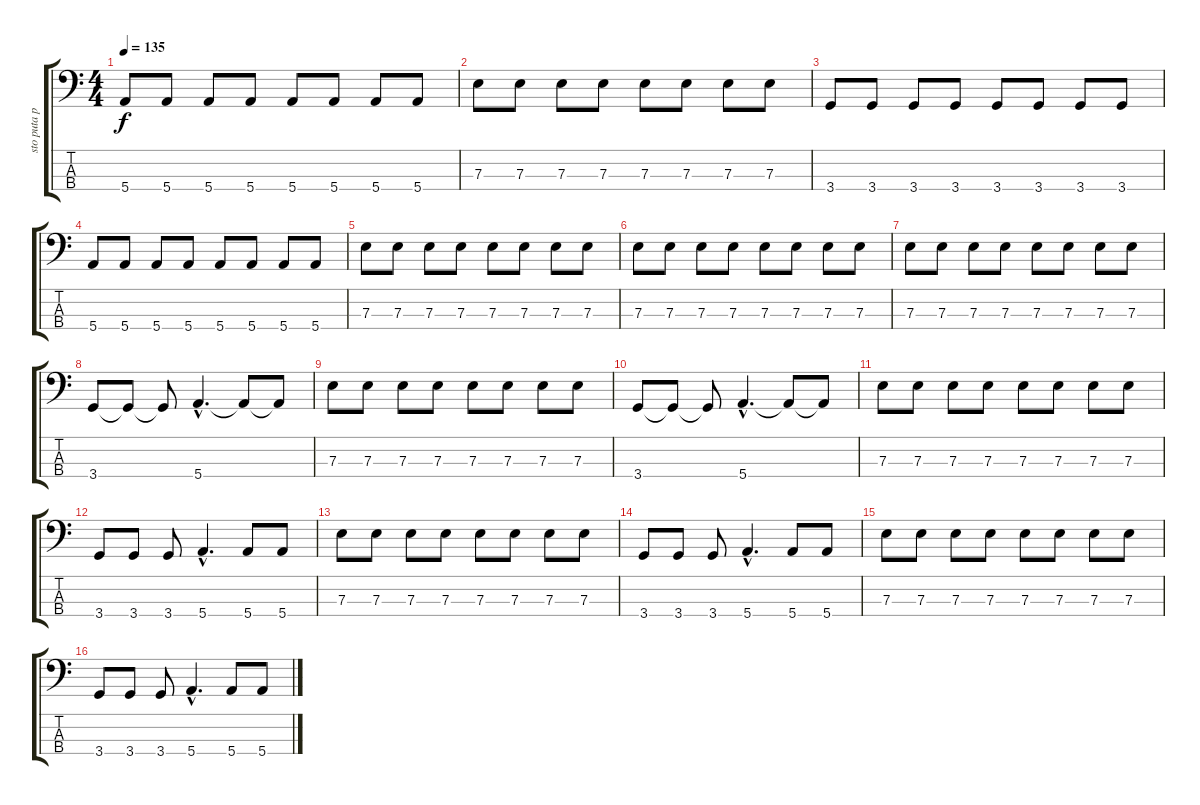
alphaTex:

\track ("sto puta po jednoj pa po drugoj" "sto puta p") {instrument electricbasspick}
\staff {score tabs}
\tuning (G2 D2 A1 E1) {hide}
\ts (4 4)
\tempo 135
\clef f4
\ks c
5.4.8{dy f} 5.4.8 5.4.8 5.4.8 5.4.8 5.4.8 5.4.8 5.4.8 |
7.3.8 7.3.8 7.3.8 7.3.8 7.3.8 7.3.8 7.3.8 7.3.8 |
3.4.8 3.4.8 3.4.8 3.4.8 3.4.8 3.4.8 3.4.8 3.4.8 |
5.4.8 5.4.8 5.4.8 5.4.8 5.4.8 5.4.8 5.4.8 5.4.8 |
7.3.8 7.3.8 7.3.8 7.3.8 7.3.8 7.3.8 7.3.8 7.3.8 |
7.3.8 7.3.8 7.3.8 7.3.8 7.3.8 7.3.8 7.3.8 7.3.8 |
7.3.8 7.3.8 7.3.8 7.3.8 7.3.8 7.3.8 7.3.8 7.3.8 |
3.4.8 3.4{t}.8 3.4{t}.8 5.4{hac}.4{d} 5.4{t}.8 5.4{t}.8 |
7.3.8 7.3.8 7.3.8 7.3.8 7.3.8 7.3.8 7.3.8 7.3.8 |
3.4.8 3.4{t}.8 3.4{t}.8 5.4{hac}.4{d} 5.4{t}.8 5.4{t}.8 |
7.3.8 7.3.8 7.3.8 7.3.8 7.3.8 7.3.8 7.3.8 7.3.8 |
3.4.8 3.4.8 3.4.8 5.4{hac}.4{d} 5.4.8 5.4.8 |
7.3.8 7.3.8 7.3.8 7.3.8 7.3.8 7.3.8 7.3.8 7.3.8 |
3.4.8 3.4.8 3.4.8 5.4{hac}.4{d} 5.4.8 5.4.8 |
7.3.8 7.3.8 7.3.8 7.3.8 7.3.8 7.3.8 7.3.8 7.3.8 |
3.4.8 3.4.8 3.4.8 5.4{hac}.4{d} 5.4.8 5.4.8
